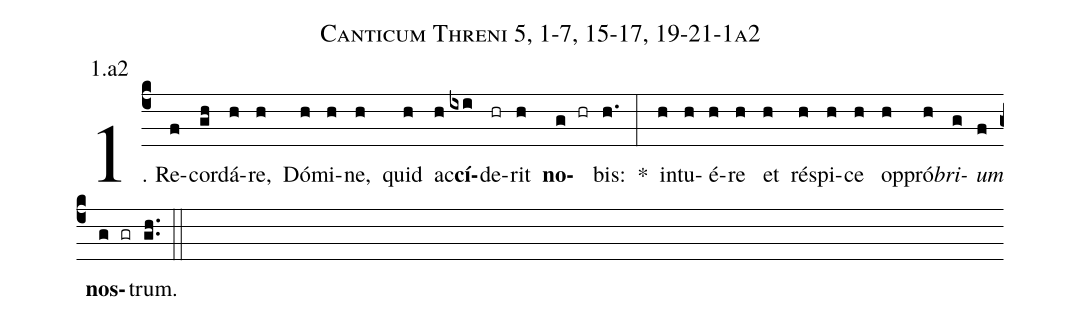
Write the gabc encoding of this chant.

name: Canticum Threni 5, 1-7, 15-17, 19-21-1a2;
annotation: 1.a2;
%%
(c4)1. Re(f)cor(gh)dá(h)re,(h) Dó(h)mi(h)ne,(h) quid(h) ac(h)<b>cí</b>(ixi)de(hr)rit(h) <b>no</b>(g hr)bis:(h.) *(:) in(h)tu(h)é(h)re(h) et(h) ré(h)spi(h)ce(h) op(h)pró(h)<i>bri</i>(g)<i>um</i>(f) <b>nos</b>(g gr)trum.(gh..) (::)
